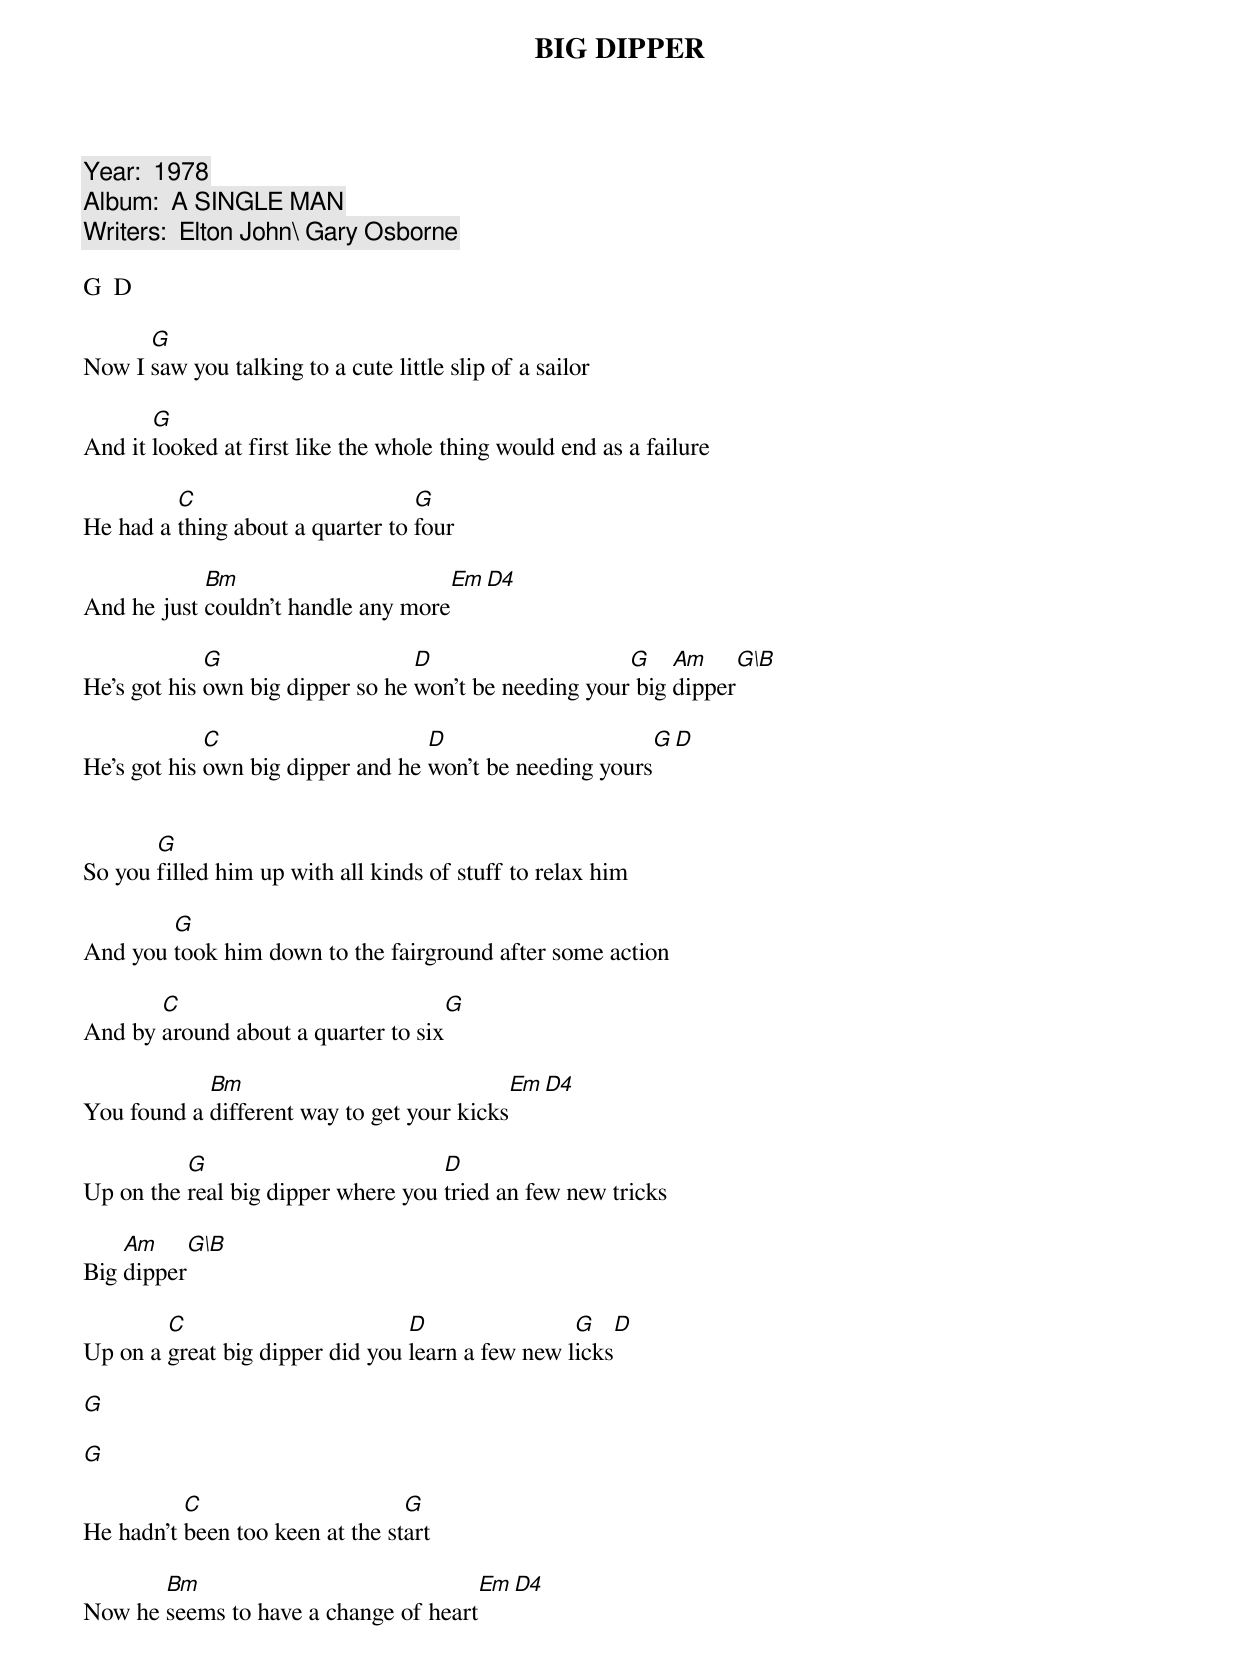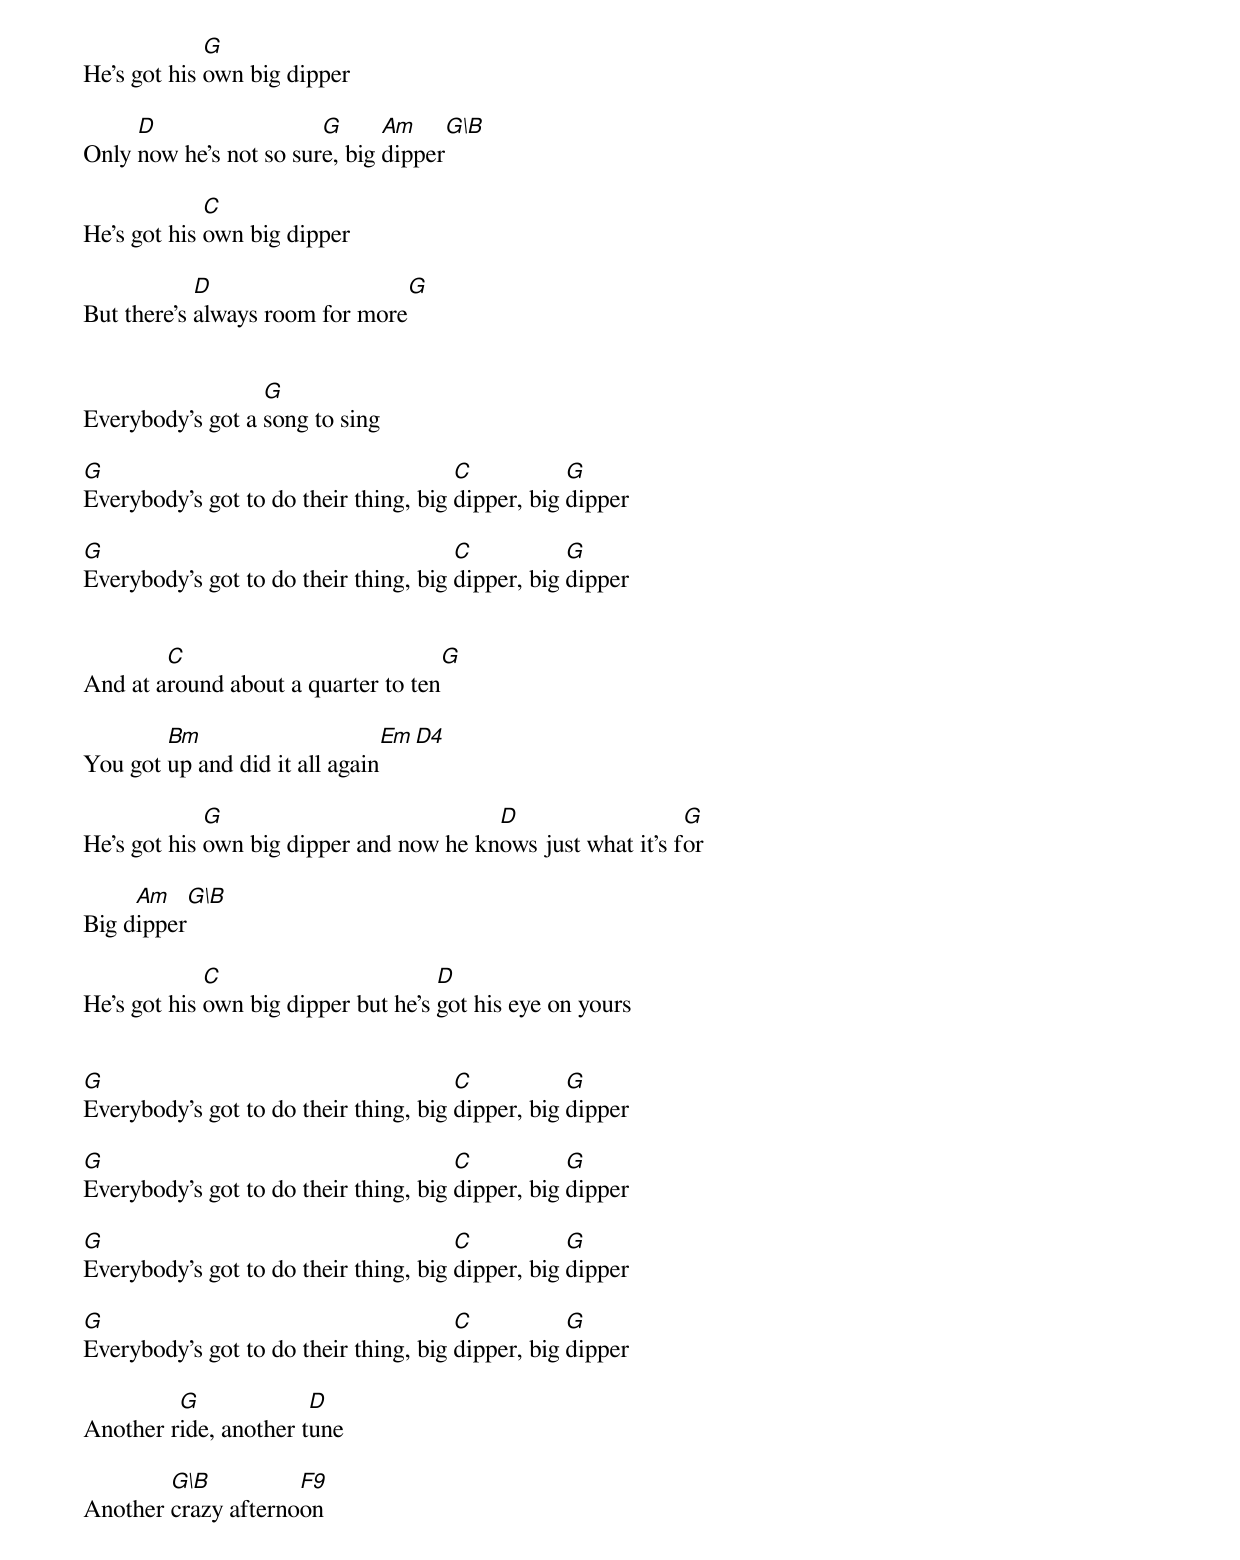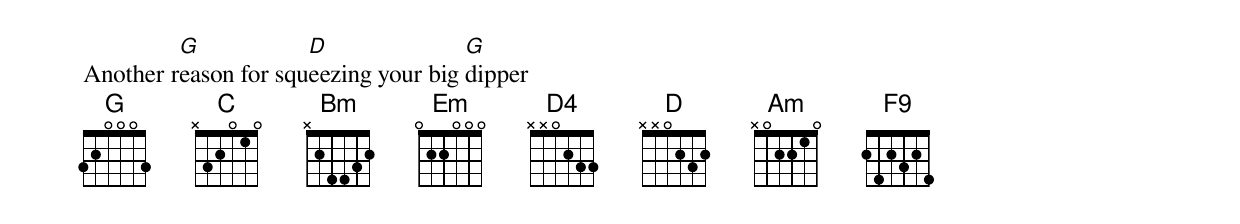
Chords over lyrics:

BIG DIPPER

Year:  1978
Album:  A SINGLE MAN
Writers:  Elton John\ Gary Osborne

G  D

      G
Now I saw you talking to a cute little slip of a sailor

       G
And it looked at first like the whole thing would end as a failure

         C                        G
He had a thing about a quarter to four

            Bm                      Em  D4
And he just couldn't handle any more

             G      		  D                    G    Am    G\B
He's got his own big dipper so he won't be needing your big dipper

             C                     D                      G  D
He's got his own big dipper and he won't be needing yours


       G
So you filled him up with all kinds of stuff to relax him

        G
And you took him down to the fairground after some action

       C                            G
And by around about a quarter to six

            Bm        			    Em  D4
You found a different way to get your kicks

          G                         D
Up on the real big dipper where you tried an few new tricks

    Am     G\B
Big dipper

        C     			 D   		  G    D
Up on a great big dipper did you learn a few new licks

G

G

          C        	 	 G
He hadn't been too keen at the start

       Bm 			      Em  D4
Now he seems to have a change of heart

             G
He's got his own big dipper

     D                  G      Am    G\B
Only now he's not so sure, big dipper

             C
He's got his own big dipper

            D                   G
But there's always room for more


                  G
Everybody's got a song to sing

G                                      C           G
Everybody's got to do their thing, big dipper, big dipper

G                                      C           G
Everybody's got to do their thing, big dipper, big dipper


 	C			    G
And at around about a quarter to ten

        Bm                     Em  D4
You got up and did it all again

             G 			  	 D                   G
He's got his own big dipper and now he knows just what it's for

     Am    G\B
Big dipper

	     C 			     D
He's got his own big dipper but he's got his eye on yours


G                                      C           G
Everybody's got to do their thing, big dipper, big dipper

G                                      C           G
Everybody's got to do their thing, big dipper, big dipper

G                                      C           G
Everybody's got to do their thing, big dipper, big dipper

G                                      C           G
Everybody's got to do their thing, big dipper, big dipper

         G             D
Another ride, another tune

        G\B          F9
Another crazy afternoon

         G            D               G
Another reason for squeezing your big dipper
